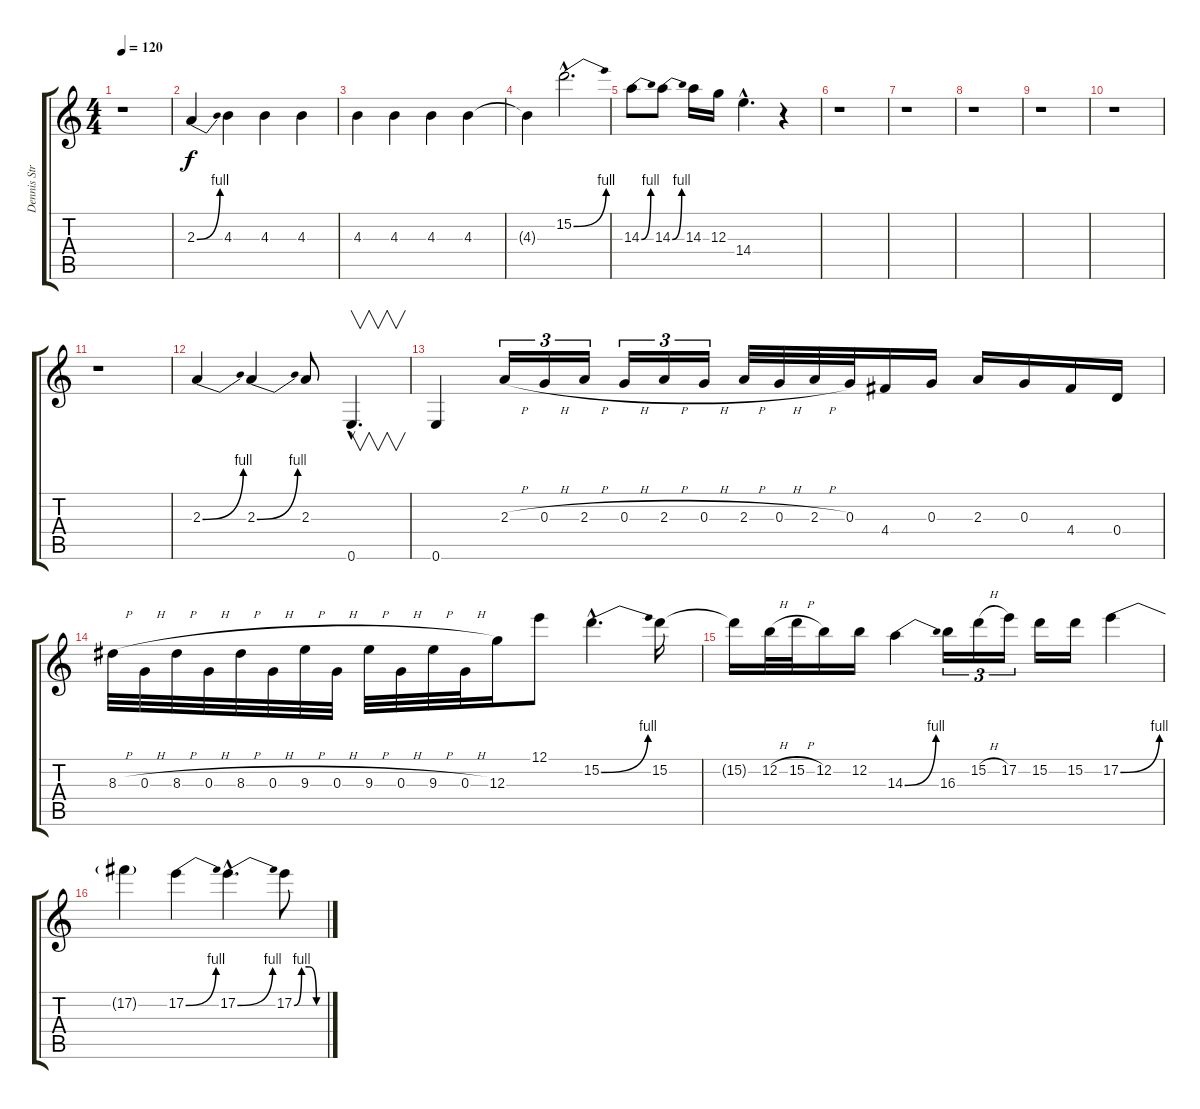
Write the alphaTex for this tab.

\track ("Dennis Stratton (Guitar)" "Dennis Str") {instrument distortionguitar}
\staff {score tabs}
\tuning (E4 B3 G3 D3 A2 E2) {hide}
\ts (4 4)
\tempo 120
\clef g2
\ks c
r.1{dy f} |
2.3{be (bend 0 0 60 4)}.4 4.3.4 4.3.4 4.3.4 |
4.3.4 4.3.4 4.3.4 4.3.4 |
4.3{t}.4 15.2{be (bend 0 0 60 4) hac}.2{d} |
14.3{be (bend 0 0 60 4)}.8 14.3{be (bend 0 0 60 4)}.8 14.3.16 12.3.16 14.4{hac}.4{d} r.4 |
r.1 |
r.1 |
r.1 |
r.1 |
r.1 |
r.1 |
2.3{be (bend 0 0 60 4)}.4 2.3{be (bend 0 0 60 4)}.4 2.3.8 0.6{hac}.4{v d} |
0.6.4 2.3{h}.16{tu (3 2)} 0.3{h}.16{tu (3 2)} 2.3{h}.16{tu (3 2)} 0.3{h}.16{tu (3 2)} 2.3{h}.16{tu (3 2)} 0.3{h}.16{tu (3 2)} 2.3{h}.32 0.3{h}.32 2.3{h}.32 0.3.32 4.4.16 0.3.16 2.3.16 0.3.16 4.4.16 0.4.16 |
8.3{h}.32 0.3{h}.32 8.3{h}.32 0.3{h}.32 8.3{h}.32 0.3{h}.32 9.3{h}.32 0.3{h}.32 9.3{h}.32 0.3{h}.32 9.3{h}.32 0.3{h}.32 12.3.16 12.1.8 15.2{be (bend 0 0 60 4) hac}.4{d} 15.2.16 |
15.2{t}.16 12.2{h}.32 15.2{h}.32 12.2.16 12.2.16 14.3{be (bend 0 0 60 4)}.4 16.3.16{tu (3 2)} 15.2{h}.16{tu (3 2)} 17.2.16{tu (3 2)} 15.2.16 15.2.16 17.2{be (bend 0 0 60 4)}.4 |
17.2{t}.4 17.2{be (bend 0 0 60 4)}.4 17.2{be (bend 0 0 60 4) hac}.4{d} 17.2{be (custom 0 0 15 4 30 4 45 0 60 0)}.8
